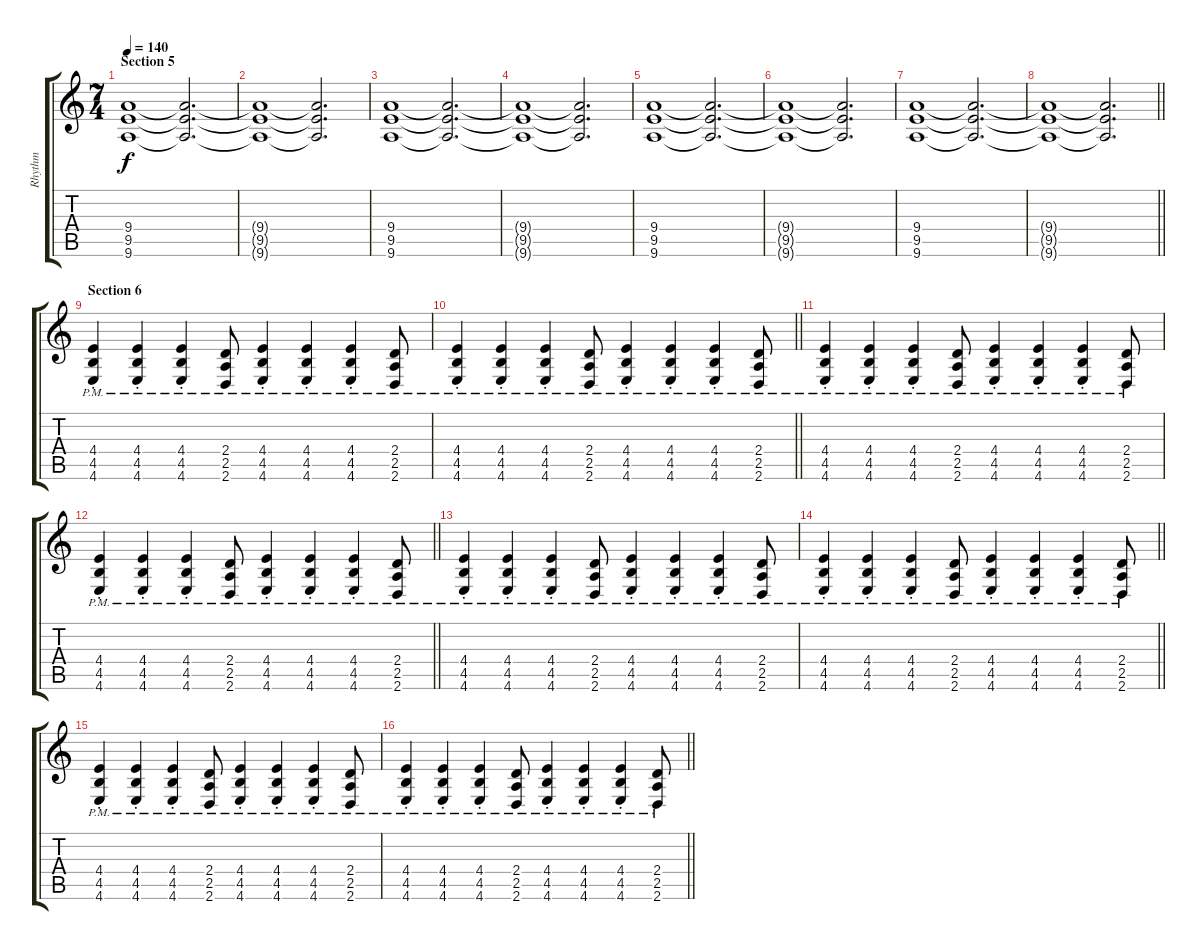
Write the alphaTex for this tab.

\track ("Rhythm" "Rhythm") {instrument overdrivenguitar}
\staff {score tabs}
\tuning (D4 A3 F3 C3 G2 C2) {hide}
\ts (7 4)
\section ("" "Section 5")
\tempo 140
\clef g2
\ks c
(9.4 9.5 9.6).1{dy f} (9.4{t} 9.5{t} 9.6{t}).2{d} |
(9.4{t} 9.5{t} 9.6{t}).1 (9.4{t} 9.5{t} 9.6{t}).2{d} |
(9.4 9.5 9.6).1 (9.4{t} 9.5{t} 9.6{t}).2{d} |
(9.4{t} 9.5{t} 9.6{t}).1 (9.4{t} 9.5{t} 9.6{t}).2{d} |
(9.4 9.5 9.6).1 (9.4{t} 9.5{t} 9.6{t}).2{d} |
(9.4{t} 9.5{t} 9.6{t}).1 (9.4{t} 9.5{t} 9.6{t}).2{d} |
(9.4 9.5 9.6).1 (9.4{t} 9.5{t} 9.6{t}).2{d} |
\barLineRight lightlight
(9.4{t} 9.5{t} 9.6{t}).1 (9.4{t} 9.5{t} 9.6{t}).2{d} |
\section ("" "Section 6")
(4.4{pm} 4.5{pm} 4.6{pm st}).4 (4.4{pm} 4.5{pm} 4.6{pm st}).4 (4.4{pm} 4.5{pm} 4.6{pm st}).4 (2.4{pm} 2.5{pm} 2.6{pm}).8 (4.4{pm} 4.5{pm} 4.6{pm st}).4 (4.4{pm} 4.5{pm} 4.6{pm st}).4 (4.4{pm} 4.5{pm} 4.6{pm st}).4 (2.4{pm} 2.5{pm} 2.6{pm}).8 |
\barLineRight lightlight
(4.4{pm} 4.5{pm} 4.6{pm st}).4 (4.4{pm} 4.5{pm} 4.6{pm st}).4 (4.4{pm} 4.5{pm} 4.6{pm st}).4 (2.4{pm} 2.5{pm} 2.6{pm}).8 (4.4{pm} 4.5{pm} 4.6{pm st}).4 (4.4{pm} 4.5{pm} 4.6{pm st}).4 (4.4{pm} 4.5{pm} 4.6{pm st}).4 (2.4{pm} 2.5{pm} 2.6{pm}).8 |
(4.4{pm} 4.5{pm} 4.6{pm st}).4 (4.4{pm} 4.5{pm} 4.6{pm st}).4 (4.4{pm} 4.5{pm} 4.6{pm st}).4 (2.4{pm} 2.5{pm} 2.6{pm}).8 (4.4{pm} 4.5{pm} 4.6{pm st}).4 (4.4{pm} 4.5{pm} 4.6{pm st}).4 (4.4{pm} 4.5{pm} 4.6{pm st}).4 (2.4{pm} 2.5{pm} 2.6{pm}).8 |
\barLineRight lightlight
(4.4{pm} 4.5{pm} 4.6{pm st}).4 (4.4{pm} 4.5{pm} 4.6{pm st}).4 (4.4{pm} 4.5{pm} 4.6{pm st}).4 (2.4{pm} 2.5{pm} 2.6{pm}).8 (4.4{pm} 4.5{pm} 4.6{pm st}).4 (4.4{pm} 4.5{pm} 4.6{pm st}).4 (4.4{pm} 4.5{pm} 4.6{pm st}).4 (2.4{pm} 2.5{pm} 2.6{pm}).8 |
(4.4{pm} 4.5{pm} 4.6{pm st}).4 (4.4{pm} 4.5{pm} 4.6{pm st}).4 (4.4{pm} 4.5{pm} 4.6{pm st}).4 (2.4{pm} 2.5{pm} 2.6{pm}).8 (4.4{pm} 4.5{pm} 4.6{pm st}).4 (4.4{pm} 4.5{pm} 4.6{pm st}).4 (4.4{pm} 4.5{pm} 4.6{pm st}).4 (2.4{pm} 2.5{pm} 2.6{pm}).8 |
\barLineRight lightlight
(4.4{pm} 4.5{pm} 4.6{pm st}).4 (4.4{pm} 4.5{pm} 4.6{pm st}).4 (4.4{pm} 4.5{pm} 4.6{pm st}).4 (2.4{pm} 2.5{pm} 2.6{pm}).8 (4.4{pm} 4.5{pm} 4.6{pm st}).4 (4.4{pm} 4.5{pm} 4.6{pm st}).4 (4.4{pm} 4.5{pm} 4.6{pm st}).4 (2.4{pm} 2.5{pm} 2.6{pm}).8 |
(4.4{pm} 4.5{pm} 4.6{pm st}).4 (4.4{pm} 4.5{pm} 4.6{pm st}).4 (4.4{pm} 4.5{pm} 4.6{pm st}).4 (2.4{pm} 2.5{pm} 2.6{pm}).8 (4.4{pm} 4.5{pm} 4.6{pm st}).4 (4.4{pm} 4.5{pm} 4.6{pm st}).4 (4.4{pm} 4.5{pm} 4.6{pm st}).4 (2.4{pm} 2.5{pm} 2.6{pm}).8 |
\barLineRight lightlight
(4.4{pm} 4.5{pm} 4.6{pm st}).4 (4.4{pm} 4.5{pm} 4.6{pm st}).4 (4.4{pm} 4.5{pm} 4.6{pm st}).4 (2.4{pm} 2.5{pm} 2.6{pm}).8 (4.4{pm} 4.5{pm} 4.6{pm st}).4 (4.4{pm} 4.5{pm} 4.6{pm st}).4 (4.4{pm} 4.5{pm} 4.6{pm st}).4 (2.4{pm} 2.5{pm} 2.6{pm}).8
